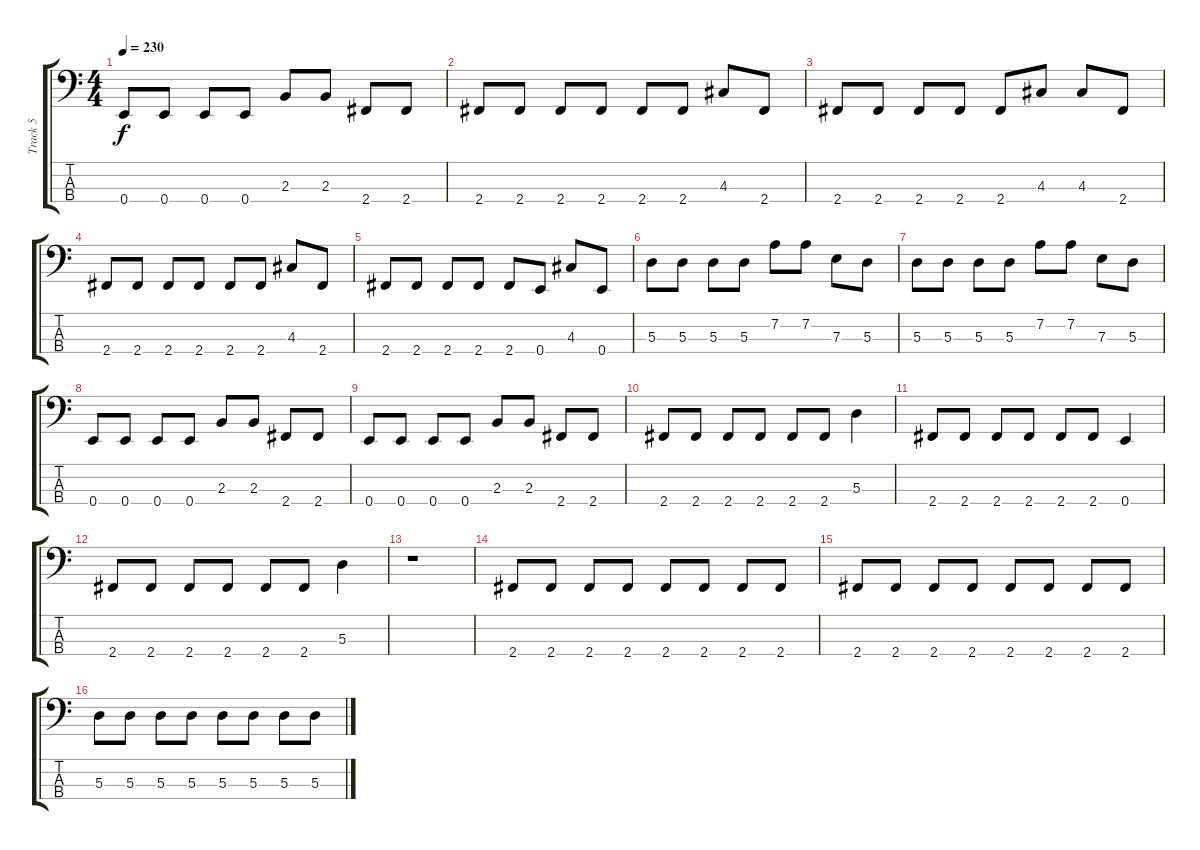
\track ("Track 5" "Track 5") {instrument acousticguitarnylon}
\staff {score tabs}
\tuning (G2 D2 A1 E1) {hide}
\ts (4 4)
\tempo 230
\clef f4
\ks c
0.4.8{dy f} 0.4.8 0.4.8 0.4.8 2.3.8 2.3.8 2.4.8 2.4.8 |
2.4.8 2.4.8 2.4.8 2.4.8 2.4.8 2.4.8 4.3.8 2.4.8 |
2.4.8 2.4.8 2.4.8 2.4.8 2.4.8 4.3.8 4.3.8 2.4.8 |
2.4.8 2.4.8 2.4.8 2.4.8 2.4.8 2.4.8 4.3.8 2.4.8 |
2.4.8 2.4.8 2.4.8 2.4.8 2.4.8 0.4.8 4.3.8 0.4.8 |
5.3.8 5.3.8 5.3.8 5.3.8 7.2.8 7.2.8 7.3.8 5.3.8 |
5.3.8 5.3.8 5.3.8 5.3.8 7.2.8 7.2.8 7.3.8 5.3.8 |
0.4.8 0.4.8 0.4.8 0.4.8 2.3.8 2.3.8 2.4.8 2.4.8 |
0.4.8 0.4.8 0.4.8 0.4.8 2.3.8 2.3.8 2.4.8 2.4.8 |
2.4.8 2.4.8 2.4.8 2.4.8 2.4.8 2.4.8 5.3.4 |
2.4.8 2.4.8 2.4.8 2.4.8 2.4.8 2.4.8 0.4.4 |
2.4.8 2.4.8 2.4.8 2.4.8 2.4.8 2.4.8 5.3.4 |
r.1 |
2.4.8 2.4.8 2.4.8 2.4.8 2.4.8 2.4.8 2.4.8 2.4.8 |
2.4.8 2.4.8 2.4.8 2.4.8 2.4.8 2.4.8 2.4.8 2.4.8 |
5.3.8 5.3.8 5.3.8 5.3.8 5.3.8 5.3.8 5.3.8 5.3.8
